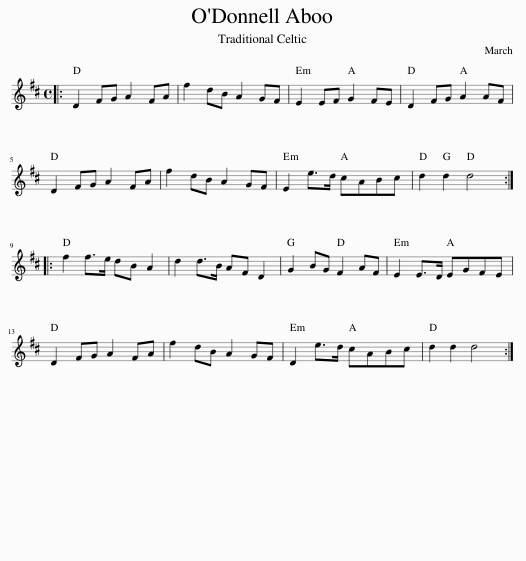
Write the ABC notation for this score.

X:1
L:1/8
M:4/4
I:linebreak $
K:D
V:1 treble
V:1
|: D2 FG A2 FA | f2 dB A2 GF | E2 EF G2 FE | D2 FG A2 AF |$ D2 FG A2 FA | %5
 f2 dB A2 GF | E2 e>d cABc | d2 d2 d4 ::$ f2 f>e dB A2 | d2 d>B AF D2 | %10
 G2 BG F2 AF | E2 E>D EGFE |$ D2 FG A2 FA | f2 dB A2 GF | D2 e>d cABc | %15
 d2 d2 d4 :| %16
